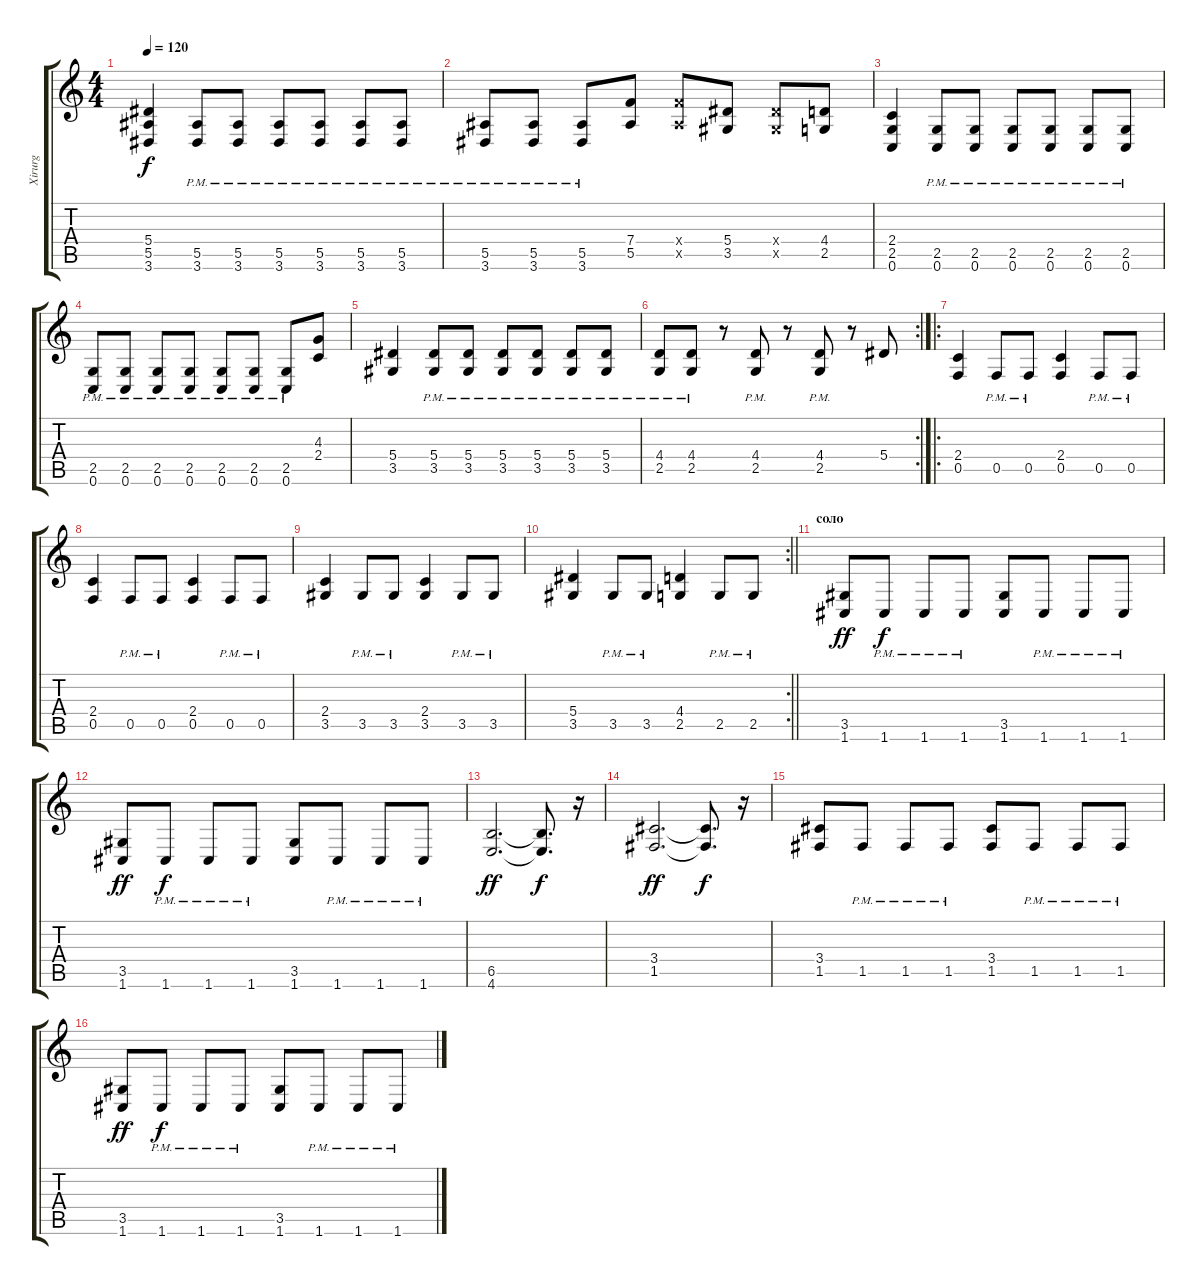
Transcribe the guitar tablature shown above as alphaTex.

\track ("Xirurg" "Xirurg") {instrument distortionguitar}
\staff {score tabs}
\tuning (C4 G3 Eb3 Bb2 F2 C2) {hide}
\ts (4 4)
\tempo 120
\clef g2
\ks c
(5.4 5.5 3.6).4{dy f} (5.5{pm} 3.6{pm}).8 (5.5{pm} 3.6{pm}).8 (5.5{pm} 3.6{pm}).8 (5.5{pm} 3.6{pm}).8 (5.5{pm} 3.6{pm}).8 (5.5{pm} 3.6{pm}).8 |
(5.5{pm} 3.6{pm}).8 (5.5{pm} 3.6{pm}).8 (5.5{pm} 3.6{pm}).8 (7.4 5.5).8 (7.4{x} 5.5{x}).8 (5.4 3.5).8 (5.4{x} 3.5{x}).8 (4.4 2.5).8 |
(2.4 2.5 0.6).4 (2.5{pm} 0.6{pm}).8 (2.5{pm} 0.6{pm}).8 (2.5{pm} 0.6{pm}).8 (2.5{pm} 0.6{pm}).8 (2.5{pm} 0.6{pm}).8 (2.5{pm} 0.6{pm}).8 |
(2.5{pm} 0.6{pm}).8 (2.5{pm} 0.6{pm}).8 (2.5{pm} 0.6{pm}).8 (2.5{pm} 0.6{pm}).8 (2.5{pm} 0.6{pm}).8 (2.5{pm} 0.6{pm}).8 (2.5{pm} 0.6{pm}).8 (4.3 2.4).8 |
(5.4 3.5).4 (5.4{pm} 3.5{pm}).8 (5.4{pm} 3.5{pm}).8 (5.4{pm} 3.5{pm}).8 (5.4{pm} 3.5{pm}).8 (5.4{pm} 3.5{pm}).8 (5.4{pm} 3.5{pm}).8 |
\rc 2
(4.4{pm} 2.5{pm}).8 (4.4{pm} 2.5{pm}).8 r.8 (4.4{pm} 2.5{pm}).8 r.8 (4.4{pm} 2.5{pm}).8 r.8 5.4.8 |
\ro
(2.4 0.5).4 0.5{pm}.8 0.5{pm}.8 (2.4 0.5).4 0.5{pm}.8 0.5{pm}.8 |
(2.4 0.5).4 0.5{pm}.8 0.5{pm}.8 (2.4 0.5).4 0.5{pm}.8 0.5{pm}.8 |
(2.4 3.5).4 3.5{pm}.8 3.5{pm}.8 (2.4 3.5).4 3.5{pm}.8 3.5{pm}.8 |
\rc 2
\barLineRight lightlight
(5.4 3.5).4 3.5{pm}.8 3.5{pm}.8 (4.4 2.5).4 2.5{pm}.8 2.5{pm}.8 |
\section ("" "соло")
(3.5 1.6).8{dy ff} 1.6{pm}.8{dy f} 1.6{pm}.8 1.6{pm}.8 (3.5 1.6).8 1.6{pm}.8 1.6{pm}.8 1.6{pm}.8 |
(3.5 1.6).8{dy ff} 1.6{pm}.8{dy f} 1.6{pm}.8 1.6{pm}.8 (3.5 1.6).8 1.6{pm}.8 1.6{pm}.8 1.6{pm}.8 |
(6.5 4.6).2{d dy ff} (6.5{t} 4.6{t}).8{d dy f} r.16 |
(3.4 1.5).2{d dy ff} (3.4{t} 1.5{t}).8{d dy f} r.16 |
(3.4 1.5).8 1.5{pm}.8 1.5{pm}.8 1.5{pm}.8 (3.4 1.5).8 1.5{pm}.8 1.5{pm}.8 1.5{pm}.8 |
(3.5 1.6).8{dy ff} 1.6{pm}.8{dy f} 1.6{pm}.8 1.6{pm}.8 (3.5 1.6).8 1.6{pm}.8 1.6{pm}.8 1.6{pm}.8
